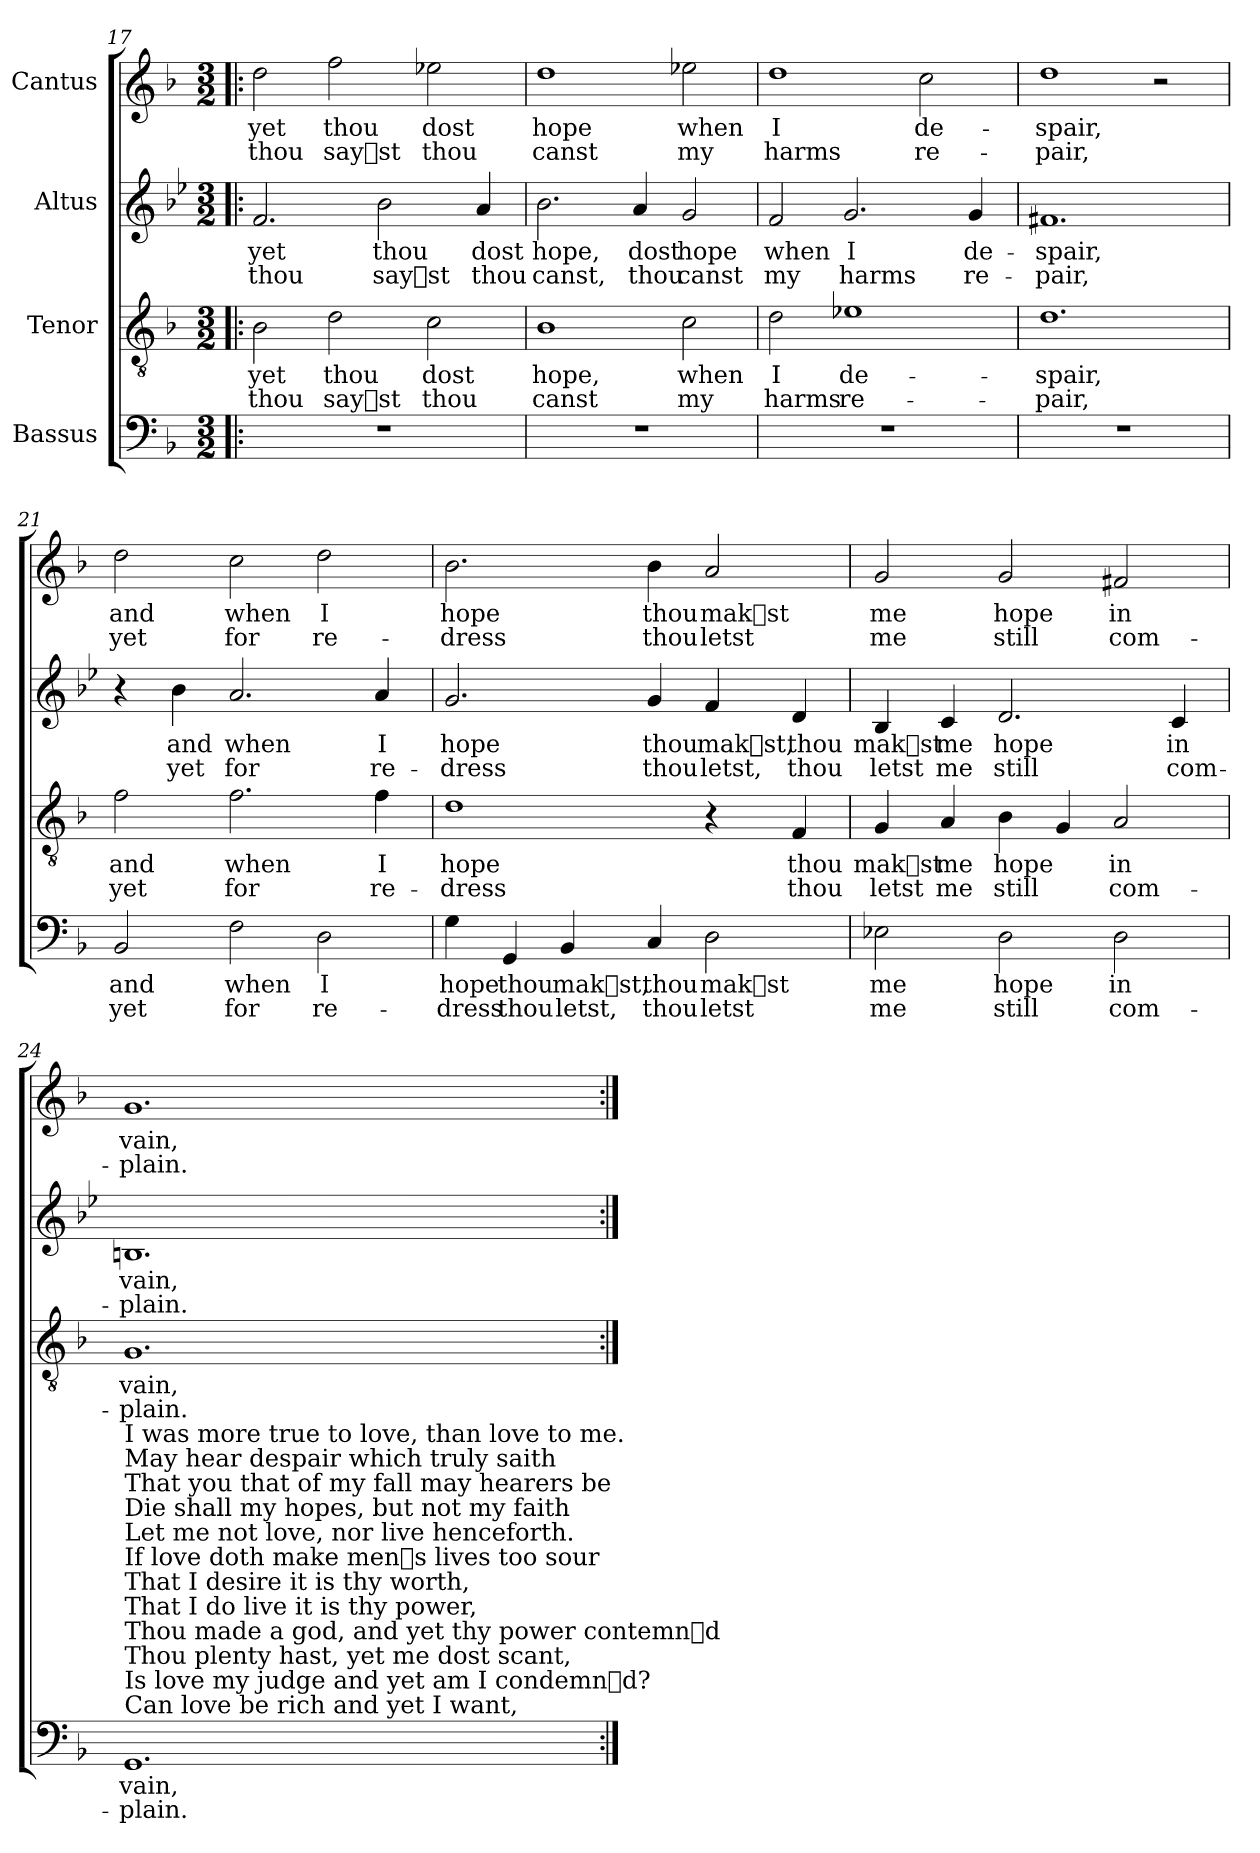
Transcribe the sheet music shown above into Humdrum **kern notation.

**kern	**text	**text	**kern	**text	**text	**kern	**text	**text	**kern	**text	**text
*part4	*part4	*part4	*part3	*part3	*part3	*part2	*part2	*part2	*part1	*part1	*part1
*staff4	*staff4	*staff4	*staff3	*staff3	*staff3	*staff2	*staff2	*staff2	*staff1	*staff1	*staff1
*I"Bassus	*	*	*I"Tenor	*	*	*I"Altus	*	*	*I"Cantus	*	*
*clefF4	*	*	*clefGv2	*	*	*clefG2	*	*	*clefG2	*	*
*k[b-]	*	*	*k[b-]	*	*	*k[b-e-]	*	*	*k[b-]	*	*
*M3/2	*	*	*M3/2	*	*	*M3/2	*	*	*M3/2	*	*
=17!|:	=17!|:	=17!|:	=17!|:	=17!|:	=17!|:	=17!|:	=17!|:	=17!|:	=17!|:	=17!|:	=17!|:
!	!	!	!	!LO:LY:b	!LO:LY:b	!	!LO:LY:b	!LO:LY:b	!	!LO:LY:b	!LO:LY:b
1.r	.	.	2B-\	yet	thou	2.f/	yet	thou	2dd\	yet	thou
!	!	!	!	!LO:LY:b	!LO:LY:b	!	!	!	!	!LO:LY:b	!LO:LY:b
.	.	.	2d\	thou	sayst	.	.	.	2ff\	thou	sayst
!	!	!	!	!	!	!	!LO:LY:b	!LO:LY:b	!	!	!
.	.	.	.	.	.	2b-\	thou	sayst	.	.	.
!	!	!	!	!LO:LY:b	!LO:LY:b	!	!	!	!	!LO:LY:b	!LO:LY:b
.	.	.	2c\	dost	thou	.	.	.	2ee-X\	dost	thou
!	!	!	!	!	!	!	!LO:LY:b	!LO:LY:b	!	!	!
.	.	.	.	.	.	4a/	dost	thou	.	.	.
=18	=18	=18	=18	=18	=18	=18	=18	=18	=18	=18	=18
!	!	!	!	!LO:LY:b	!LO:LY:b	!	!LO:LY:b	!LO:LY:b	!	!LO:LY:b	!LO:LY:b
1.r	.	.	1B-	hope,	canst	2.b-\	hope,	canst,	1dd	hope	canst
!	!	!	!	!	!	!	!LO:LY:b	!LO:LY:b	!	!	!
.	.	.	.	.	.	4a/	dost	thou	.	.	.
!	!	!	!	!LO:LY:b	!LO:LY:b	!	!LO:LY:b	!LO:LY:b	!	!LO:LY:b	!LO:LY:b
.	.	.	2c\	when	my	2g/	hope	canst	2ee-X\	when	my
=19	=19	=19	=19	=19	=19	=19	=19	=19	=19	=19	=19
!	!	!	!	!LO:LY:b	!LO:LY:b	!	!LO:LY:b	!LO:LY:b	!	!LO:LY:b	!LO:LY:b
1.r	.	.	2d\	I	harms	2f/	when	my	1dd	I	harms
!	!	!	!	!LO:LY:b	!LO:LY:b	!	!LO:LY:b	!LO:LY:b	!	!	!
.	.	.	1e-X	de-	re-	2.g/	I	harms	.	.	.
!	!	!	!	!	!	!	!	!	!	!LO:LY:b	!LO:LY:b
.	.	.	.	.	.	.	.	.	2cc\	de-	re-
!	!	!	!	!	!	!	!LO:LY:b	!LO:LY:b	!	!	!
.	.	.	.	.	.	4g/	de-	re-	.	.	.
!!LO:LB:g=z
=20	=20	=20	=20	=20	=20	=20	=20	=20	=20	=20	=20
!	!	!	!	!LO:LY:b	!LO:LY:b	!	!LO:LY:b	!LO:LY:b	!	!LO:LY:b	!LO:LY:b
1.r	.	.	1.d	spair,	pair,	1.f#X	spair,	pair,	1dd	spair,	pair,
.	.	.	.	.	.	.	.	.	2r	.	.
=21	=21	=21	=21	=21	=21	=21	=21	=21	=21	=21	=21
!	!LO:LY:b	!LO:LY:b	!	!LO:LY:b	!LO:LY:b	!	!	!	!	!LO:LY:b	!LO:LY:b
2BB-/	and	yet	2f\	and	yet	4r	.	.	2dd\	and	yet
!	!	!	!	!	!	!	!LO:LY:b	!LO:LY:b	!	!	!
.	.	.	.	.	.	4b-\	and	yet	.	.	.
!	!LO:LY:b	!LO:LY:b	!	!LO:LY:b	!LO:LY:b	!	!LO:LY:b	!LO:LY:b	!	!LO:LY:b	!LO:LY:b
2F\	when	for	2.f\	when	for	2.a/	when	for	2cc\	when	for
!	!LO:LY:b	!LO:LY:b	!	!	!	!	!	!	!	!LO:LY:b	!LO:LY:b
2D\	I	re-	.	.	.	.	.	.	2dd\	I	re-
!	!	!	!	!LO:LY:b	!LO:LY:b	!	!LO:LY:b	!LO:LY:b	!	!	!
.	.	.	4f\	I	re-	4a/	I	re-	.	.	.
=22	=22	=22	=22	=22	=22	=22	=22	=22	=22	=22	=22
!	!LO:LY:b	!LO:LY:b	!	!LO:LY:b	!LO:LY:b	!	!LO:LY:b	!LO:LY:b	!	!LO:LY:b	!LO:LY:b
4G\	hope	dress	1d	hope	dress	2.g/	hope	dress	2.b-\	hope	dress
!	!LO:LY:b	!LO:LY:b	!	!	!	!	!	!	!	!	!
4GG/	thou	thou	.	.	.	.	.	.	.	.	.
!	!LO:LY:b	!LO:LY:b	!	!	!	!	!	!	!	!	!
4BB-/	makst,	letst,	.	.	.	.	.	.	.	.	.
!	!LO:LY:b	!LO:LY:b	!	!	!	!	!LO:LY:b	!LO:LY:b	!	!LO:LY:b	!LO:LY:b
4C/	thou	thou	.	.	.	4g/	thou	thou	4b-\	thou	thou
!	!LO:LY:b	!LO:LY:b	!	!	!	!	!LO:LY:b	!LO:LY:b	!	!LO:LY:b	!LO:LY:b
2D\	makst	letst	4r	.	.	4f/	makst,	letst,	2a/	makst	letst
!	!	!	!	!LO:LY:b	!LO:LY:b	!	!LO:LY:b	!LO:LY:b	!	!	!
.	.	.	4F/	thou	thou	4d/	thou	thou	.	.	.
=23	=23	=23	=23	=23	=23	=23	=23	=23	=23	=23	=23
!	!LO:LY:b	!LO:LY:b	!	!LO:LY:b	!LO:LY:b	!	!LO:LY:b	!LO:LY:b	!	!LO:LY:b	!LO:LY:b
2E-X\	me	me	4G/	makst	letst	4B-/	makst	letst	2g/	me	me
!	!	!	!	!LO:LY:b	!LO:LY:b	!	!LO:LY:b	!LO:LY:b	!	!	!
.	.	.	4A/	me	me	4c/	me	me	.	.	.
!	!LO:LY:b	!LO:LY:b	!	!LO:LY:b	!LO:LY:b	!	!LO:LY:b	!LO:LY:b	!	!LO:LY:b	!LO:LY:b
2D\	hope	still	4B-\	hope	still	2.d/	hope	still	2g/	hope	still
.	.	.	4G/	.	.	.	.	.	.	.	.
!	!LO:LY:b	!LO:LY:b	!	!LO:LY:b	!LO:LY:b	!	!	!	!	!LO:LY:b	!LO:LY:b
2D\	in	com-	2A/	in	com-	.	.	.	2f#X/	in	com-
!	!	!	!	!	!	!	!LO:LY:b	!LO:LY:b	!	!	!
.	.	.	.	.	.	4c/	in	com-	.	.	.
=24	=24	=24	=24	=24	=24	=24	=24	=24	=24	=24	=24
!LO:TX:a:t=Can love be rich and yet I want,	!	!	!	!	!	!	!	!	!	!	!
!LO:TX:a:t=Is love my judge and yet am I condemnd?	!	!	!	!	!	!	!	!	!	!	!
!LO:TX:a:t=Thou plenty hast, yet me dost scant,	!	!	!	!	!	!	!	!	!	!	!
!LO:TX:a:t=Thou made a god, and yet thy power contemnd	!	!	!	!	!	!	!	!	!	!	!
!LO:TX:a:t=That I do live it is thy power,	!	!	!	!	!	!	!	!	!	!	!
!LO:TX:a:t=That I desire it is thy worth,	!	!	!	!	!	!	!	!	!	!	!
!LO:TX:a:t=If love doth make mens lives too sour	!	!	!	!	!	!	!	!	!	!	!
!LO:TX:a:t=Let me not love, nor live henceforth.	!	!	!	!	!	!	!	!	!	!	!
!LO:TX:a:t=Die shall my hopes, but not my faith	!	!	!	!	!	!	!	!	!	!	!
!LO:TX:a:t=That you that of my fall may hearers be	!	!	!	!	!	!	!	!	!	!	!
!LO:TX:a:t=May hear despair which truly saith	!	!	!	!	!	!	!	!	!	!	!
!LO:TX:a:t=I was more true to love, than love to me.	!	!	!	!	!	!	!	!	!	!	!
!	!LO:LY:b	!LO:LY:b	!	!LO:LY:b	!LO:LY:b	!	!LO:LY:b	!LO:LY:b	!	!LO:LY:b	!LO:LY:b
1.GG	vain,	plain.	1.G	vain,	plain.	1.Bn	vain,	plain.	1.g	vain,	plain.
=:|!	=:|!	=:|!	=:|!	=:|!	=:|!	=:|!	=:|!	=:|!	=:|!	=:|!	=:|!
*-	*-	*-	*-	*-	*-	*-	*-	*-	*-	*-	*-
